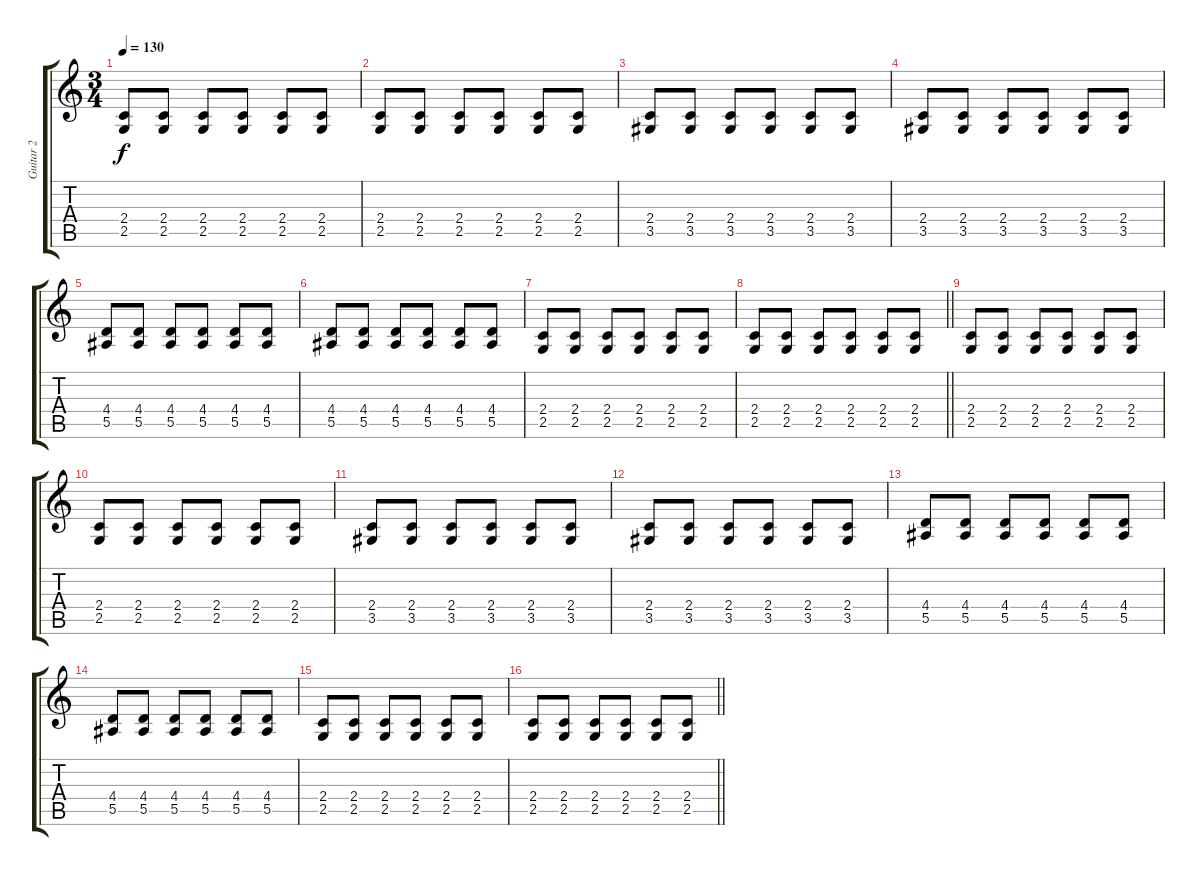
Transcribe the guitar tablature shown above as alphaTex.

\track ("Guitar 2" "Guitar 2") {instrument distortionguitar}
\staff {score tabs}
\tuning (C4 G3 Eb3 Bb2 F2 C2) {hide}
\ts (3 4)
\tempo 130
\clef g2
\ks c
(2.4 2.5).8{dy f} (2.4 2.5).8 (2.4 2.5).8 (2.4 2.5).8 (2.4 2.5).8 (2.4 2.5).8 |
(2.4 2.5).8 (2.4 2.5).8 (2.4 2.5).8 (2.4 2.5).8 (2.4 2.5).8 (2.4 2.5).8 |
(2.4 3.5).8 (2.4 3.5).8 (2.4 3.5).8 (2.4 3.5).8 (2.4 3.5).8 (2.4 3.5).8 |
(2.4 3.5).8 (2.4 3.5).8 (2.4 3.5).8 (2.4 3.5).8 (2.4 3.5).8 (2.4 3.5).8 |
(4.4 5.5).8 (4.4 5.5).8 (4.4 5.5).8 (4.4 5.5).8 (4.4 5.5).8 (4.4 5.5).8 |
(4.4 5.5).8 (4.4 5.5).8 (4.4 5.5).8 (4.4 5.5).8 (4.4 5.5).8 (4.4 5.5).8 |
(2.4 2.5).8 (2.4 2.5).8 (2.4 2.5).8 (2.4 2.5).8 (2.4 2.5).8 (2.4 2.5).8 |
\barLineRight lightlight
(2.4 2.5).8 (2.4 2.5).8 (2.4 2.5).8 (2.4 2.5).8 (2.4 2.5).8 (2.4 2.5).8 |
(2.4 2.5).8 (2.4 2.5).8 (2.4 2.5).8 (2.4 2.5).8 (2.4 2.5).8 (2.4 2.5).8 |
(2.4 2.5).8 (2.4 2.5).8 (2.4 2.5).8 (2.4 2.5).8 (2.4 2.5).8 (2.4 2.5).8 |
(2.4 3.5).8 (2.4 3.5).8 (2.4 3.5).8 (2.4 3.5).8 (2.4 3.5).8 (2.4 3.5).8 |
(2.4 3.5).8 (2.4 3.5).8 (2.4 3.5).8 (2.4 3.5).8 (2.4 3.5).8 (2.4 3.5).8 |
(4.4 5.5).8 (4.4 5.5).8 (4.4 5.5).8 (4.4 5.5).8 (4.4 5.5).8 (4.4 5.5).8 |
(4.4 5.5).8 (4.4 5.5).8 (4.4 5.5).8 (4.4 5.5).8 (4.4 5.5).8 (4.4 5.5).8 |
(2.4 2.5).8 (2.4 2.5).8 (2.4 2.5).8 (2.4 2.5).8 (2.4 2.5).8 (2.4 2.5).8 |
\barLineRight lightlight
(2.4 2.5).8 (2.4 2.5).8 (2.4 2.5).8 (2.4 2.5).8 (2.4 2.5).8 (2.4 2.5).8
